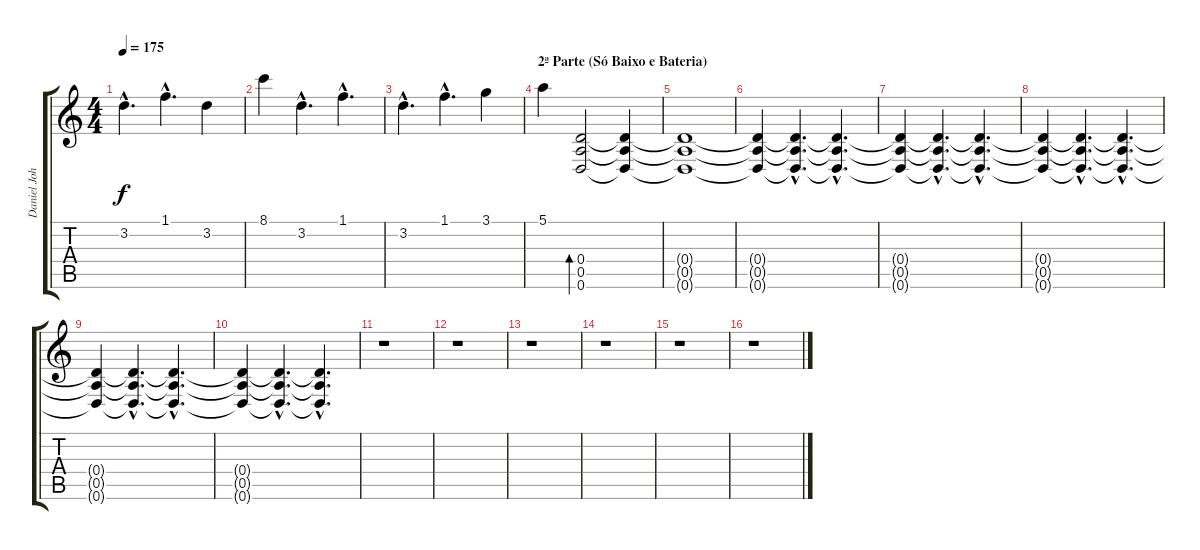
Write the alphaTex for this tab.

\track ("Daniel Johns" "Daniel Joh") {instrument distortionguitar}
\staff {score tabs}
\tuning (E4 B3 G3 D3 A2 D2) {hide}
\ts (4 4)
\tempo 175
\clef g2
\ks c
3.2{hac}.4{d dy f} 1.1{hac}.4{d} 3.2.4 |
8.1.4 3.2{hac}.4{d} 1.1{hac}.4{d} |
3.2{hac}.4{d} 1.1{hac}.4{d} 3.1.4 |
\section ("" "2ª Parte (Só Baixo e Bateria)")
5.1.4 (0.4 0.5 0.6).2{bd 120} (0.4{t} 0.5{t} 0.6{t}).4 |
(0.4{t} 0.5{t} 0.6{t}).1 |
(0.4{t} 0.5{t} 0.6{t}).4 (0.4{hac t} 0.5{hac t} 0.6{hac t}).4{d volume 11} (0.4{hac t} 0.5{hac t} 0.6{hac t}).4{d} |
(0.4{t} 0.5{t} 0.6{t}).4{volume 9} (0.4{hac t} 0.5{hac t} 0.6{hac t}).4{d} (0.4{hac t} 0.5{hac t} 0.6{hac t}).4{d} |
(0.4{t} 0.5{t} 0.6{t}).4{volume 7} (0.4{hac t} 0.5{hac t} 0.6{hac t}).4{d} (0.4{hac t} 0.5{hac t} 0.6{hac t}).4{d} |
(0.4{t} 0.5{t} 0.6{t}).4{volume 5} (0.4{hac t} 0.5{hac t} 0.6{hac t}).4{d} (0.4{hac t} 0.5{hac t} 0.6{hac t}).4{d} |
(0.4{t} 0.5{t} 0.6{t}).4{volume 3} (0.4{hac t} 0.5{hac t} 0.6{hac t}).4{d} (0.4{hac t} 0.5{hac t} 0.6{hac t}).4{d} |
r.1 |
r.1 |
r.1 |
r.1 |
r.1 |
r.1
